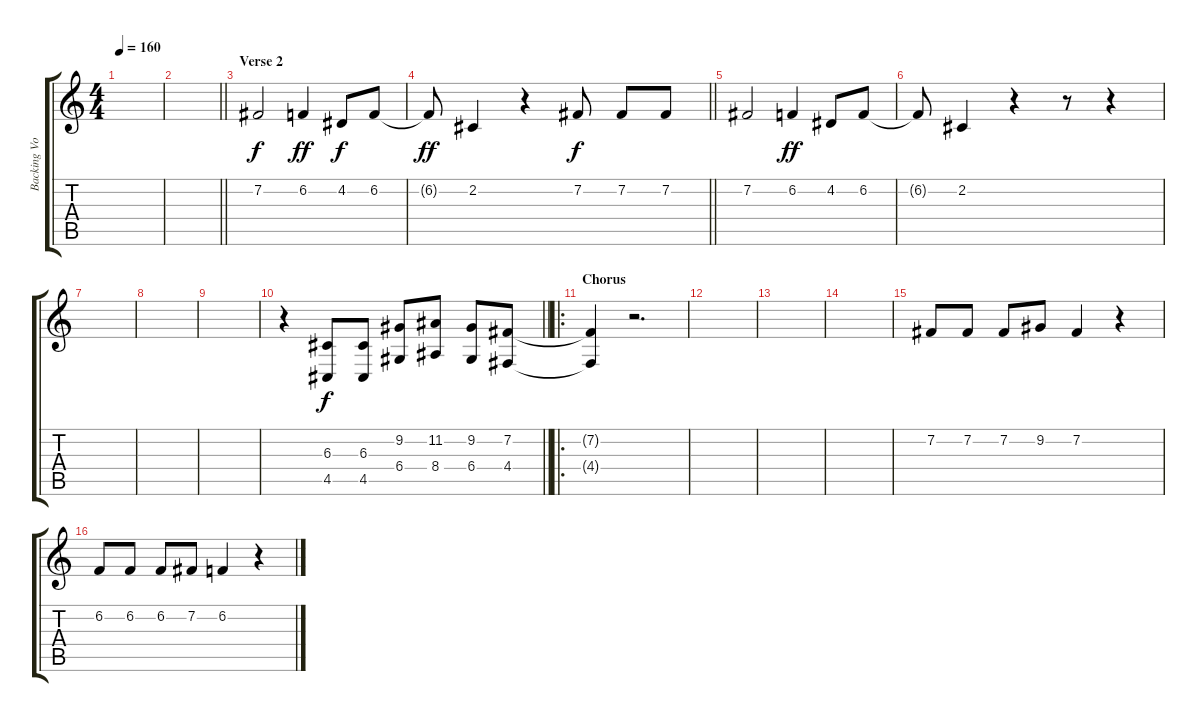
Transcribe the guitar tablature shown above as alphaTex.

\track ("Backing Vocal" "Backing Vo") {instrument oboe}
\staff {score tabs}
\tuning (E4 B3 G3 D3 A2 E2) {hide}
\ts (4 4)
\tempo 160
\clef g2
\ks c
|
\barLineRight lightlight
|
\section ("" "Verse 2")
7.2.2 6.2.4{dy ff} 4.2.8{dy f} 6.2.8 |
\barLineRight lightlight
6.2{t}.8{dy ff} 2.2.4 r.4 7.2.8{dy f} 7.2.8 7.2.8 |
7.2.2 6.2.4{dy ff} 4.2.8 6.2.8 |
6.2{t}.8 2.2.4 r.4 r.8 r.4 |
|
|
|
\barLineRight lightlight
r.4 (6.3 4.5).8{dy f} (6.3 4.5).8 (9.2 6.4).8 (11.2 8.4).8 (9.2 6.4).8 (7.2 4.4).8 |
\ro
\section ("" "Chorus")
(7.2{t} 4.4{t}).4 r.2{d} |
|
|
|
7.2.8 7.2.8 7.2.8 9.2.8 7.2.4 r.4 |
6.2.8 6.2.8 6.2.8 7.2.8 6.2.4 r.4
